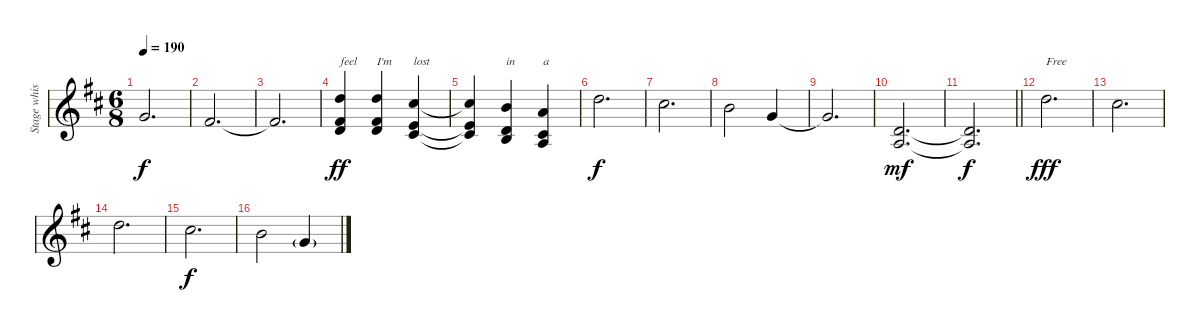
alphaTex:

\track ("Stage whisper" "Stage whis") {instrument lead3calliope}
\staff {score}
\tuning (Db4 Ab3 E3 B2 Gb2 B1) {hide}
\ts (6 8)
\tempo 190
\clef g2
\ks bminor
6.1{t}.2{d dy f} |
5.1.2{d} |
5.1{t}.2{d} |
(1.1 10.2 22.3).4{txt "feel" dy ff} (1.1 10.2 22.3).4{txt "I'm"} (0.1 8.2 21.3).4{txt "lost"} |
(0.1{t} 8.2{t} 21.3{t}).4 (1.1 3.2 19.3).4{txt "in"} (0.1 1.2 17.3).4{txt "a"} |
13.1.2{d dy f} |
12.1.2{d} |
10.1.2 6.1.4 |
6.1{t}.2{d} |
(10.3 10.4).2{d dy mf} |
\barLineRight lightlight
(10.3{t} 10.4{t}).2{d dy f} |
13.1.2{d txt "Free" dy fff} |
12.1.2{d} |
13.1.2{d} |
12.1.2{d dy f} |
10.1.2 6.1{g}.4
